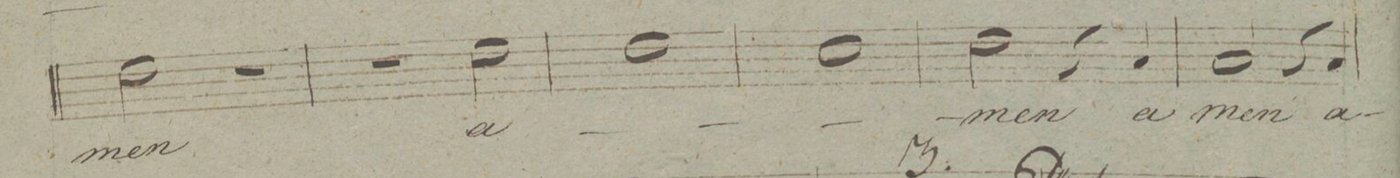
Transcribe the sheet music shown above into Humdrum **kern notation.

**kern	**text	**dynam
*I"Tenore.	*	*
*clefC4	*	*
*k[]	*	*
*met(c|)	*	*
*M2/2	*	*
2c\	-men	.
2r	.	.
=213	=213	=213
2r	.	.
2c\	a-	.
=214	=214	=214
1c\	.	.
=215	=215	=215
1B\	.	.
=216	=216	=216
2c\	-men	.
4r	.	.
4G/	a-	.
=217	=217	=217
2G/	-men	.
4r	.	.
4G/	a-	.
=218	=218	=218
*-	*-	*-
